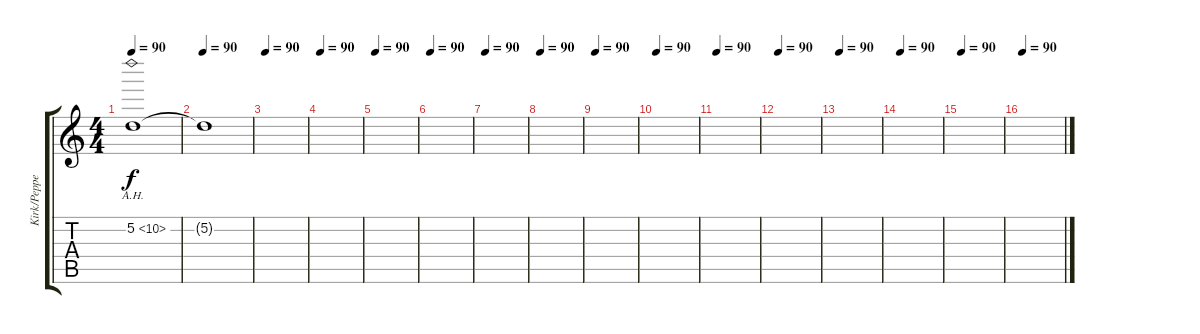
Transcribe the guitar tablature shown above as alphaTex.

\track ("Kirk/Pepper (Studio)" "Kirk/Peppe") {instrument overdrivenguitar}
\staff {score tabs}
\tuning (D4 A3 F3 C3 G2 D2) {hide}
\ts (4 4)
\tempo 90
\clef g2
\ks c
5.2{ah 5}.1{dy f} |
\tempo 90
5.2{t}.1 |
\tempo 90
|
\tempo 90
|
\tempo 90
|
\tempo 90
|
\tempo 90
|
\tempo 90
|
\tempo 90
|
\tempo 90
|
\tempo 90
|
\tempo 90
|
\tempo 90
|
\tempo 90
|
\tempo 90
|
\tempo 90
